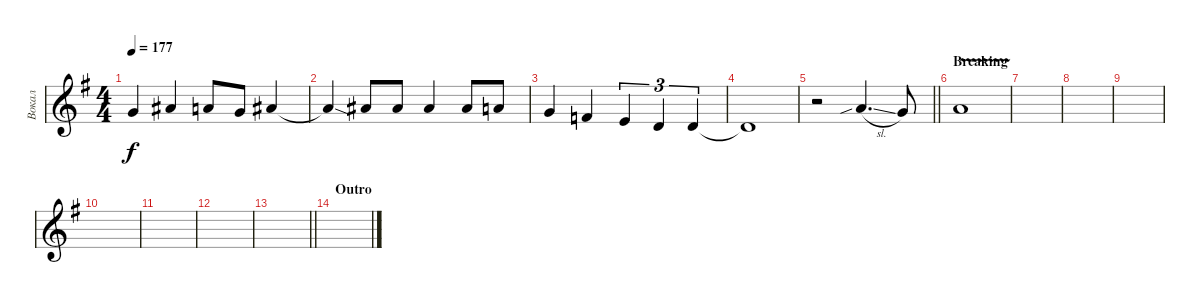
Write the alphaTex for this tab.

\track ("Вокал" "Вокал") {instrument trumpet}
\staff {score}
\tuning (E4 B3 G3 D3 A2 E2) {hide}
\ts (4 4)
\tempo 177
\clef g2
\ks eminor
3.1.4{dy f} 6.1.4 5.1.8 3.1.8 6.1.4 |
6.1{sod t}.4 6.1.8 6.1.8 6.1.4 6.1.8 5.1.8 |
3.1.4 1.1.4 0.1.4{tu (3 2)} 3.2.4{tu (3 2)} 3.2.4{tu (3 2)} |
3.2{t}.1 |
\barLineRight lightlight
r.2 10.2{sib sl}.4{d} 8.2.8 |
\section ("" "Breaking")
10.2{v}.1 |
|
|
|
|
|
|
\barLineRight lightlight
|
\section ("" "Outro")
